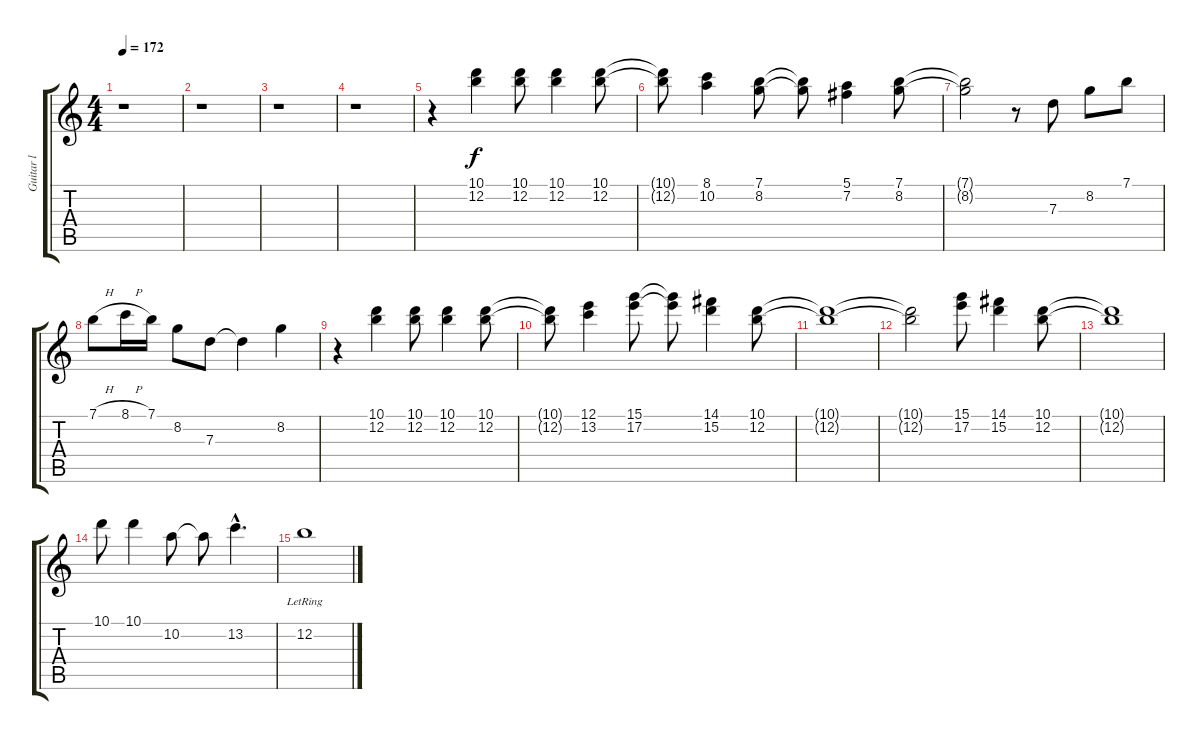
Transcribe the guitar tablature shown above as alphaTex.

\track ("Guitar l" "Guitar l") {instrument acousticguitarsteel}
\staff {score tabs}
\tuning (E4 B3 G3 D3 A2 E2) {hide}
\ts (4 4)
\tempo 172
\clef g2
\ks c
r.1{dy f} |
r.1 |
r.1 |
r.1 |
r.4 (10.1 12.2).4 (10.1 12.2).8 (10.1 12.2).4 (10.1 12.2).8 |
(10.1{t} 12.2{t}).8 (8.1 10.2).4 (7.1 8.2).8 (7.1{t} 8.2{t}).8 (5.1 7.2).4 (7.1 8.2).8 |
(7.1{t} 8.2{t}).2 r.8 7.3.8 8.2.8 7.1.8 |
7.1{h}.8 8.1{h}.16 7.1.16 8.2.8 7.3.8 7.3{t}.4 8.2.4 |
r.4 (10.1 12.2).4 (10.1 12.2).8 (10.1 12.2).4 (10.1 12.2).8 |
(10.1{t} 12.2{t}).8 (12.1 13.2).4 (15.1 17.2).8 (15.1{t} 17.2{t}).8 (14.1 15.2).4 (10.1 12.2).8 |
(10.1{t} 12.2{t}).1 |
(10.1{t} 12.2{t}).2 (15.1 17.2).8 (14.1 15.2).4 (10.1 12.2).8 |
(10.1{t} 12.2{t}).1 |
10.1.8 10.1.4 10.2.8 10.2{t}.8 13.2{hac}.4{d} |
12.2{lr}.1
